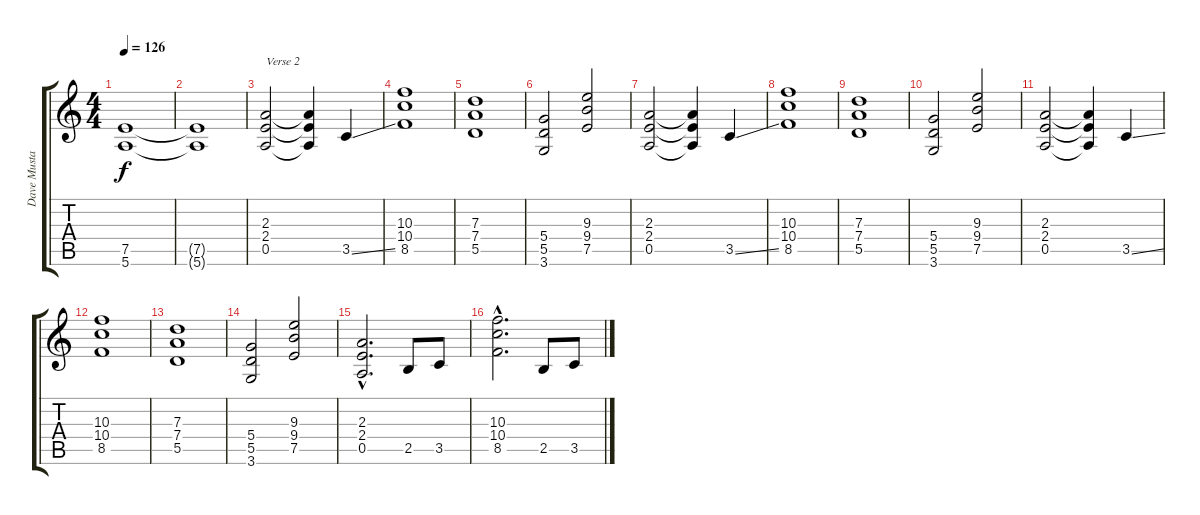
\track ("Dave Mustaine (Guitar)" "Dave Musta") {instrument distortionguitar}
\staff {score tabs}
\tuning (E4 B3 G3 D3 A2 E2) {hide}
\ts (4 4)
\tempo 126
\clef g2
\ks c
(7.5 5.6).1{dy f} |
(7.5{t} 5.6{t}).1 |
(2.3 2.4 0.5).2{txt "Verse 2"} (2.3{t} 2.4{t} 0.5{t}).4 3.5{ss}.4 |
(10.3 10.4 8.5).1 |
(7.3 7.4 5.5).1 |
(5.4 5.5 3.6).2 (9.3 9.4 7.5).2 |
(2.3 2.4 0.5).2 (2.3{t} 2.4{t} 0.5{t}).4 3.5{ss}.4 |
(10.3 10.4 8.5).1 |
(7.3 7.4 5.5).1 |
(5.4 5.5 3.6).2 (9.3 9.4 7.5).2 |
(2.3 2.4 0.5).2 (2.3{t} 2.4{t} 0.5{t}).4 3.5{ss}.4 |
(10.3 10.4 8.5).1 |
(7.3 7.4 5.5).1 |
(5.4 5.5 3.6).2 (9.3 9.4 7.5).2 |
(2.3{hac} 2.4{hac} 0.5{hac}).2{d} 2.5.8 3.5.8 |
(10.3{hac} 10.4{hac} 8.5{hac}).2{d} 2.5.8 3.5.8
